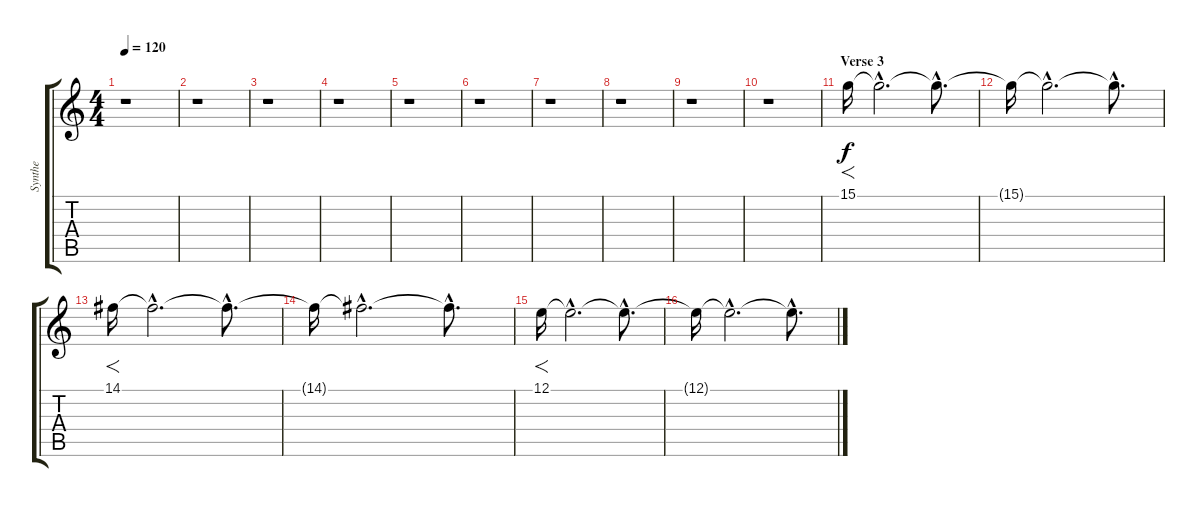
\track ("Synthe" "Synthe") {instrument synthstrings1}
\staff {score tabs}
\tuning (E4 B3 G3 D3 A2 E2) {hide}
\ts (4 4)
\tempo 120
\clef g2
\ks c
r.1{dy f} |
r.1 |
r.1 |
r.1 |
r.1 |
r.1 |
r.1 |
r.1 |
r.1 |
r.1 |
\section ("" "Verse 3")
15.1.16{f} 15.1{hac t}.2{d} 15.1{hac t}.8{d} |
15.1{t}.16 15.1{hac t}.2{d} 15.1{hac t}.8{d} |
14.1.16{f} 14.1{hac t}.2{d} 14.1{hac t}.8{d} |
14.1{t}.16 14.1{hac t}.2{d} 14.1{hac t}.8{d} |
12.1.16{f} 12.1{hac t}.2{d} 12.1{hac t}.8{d} |
12.1{t}.16 12.1{hac t}.2{d} 12.1{hac t}.8{d}
